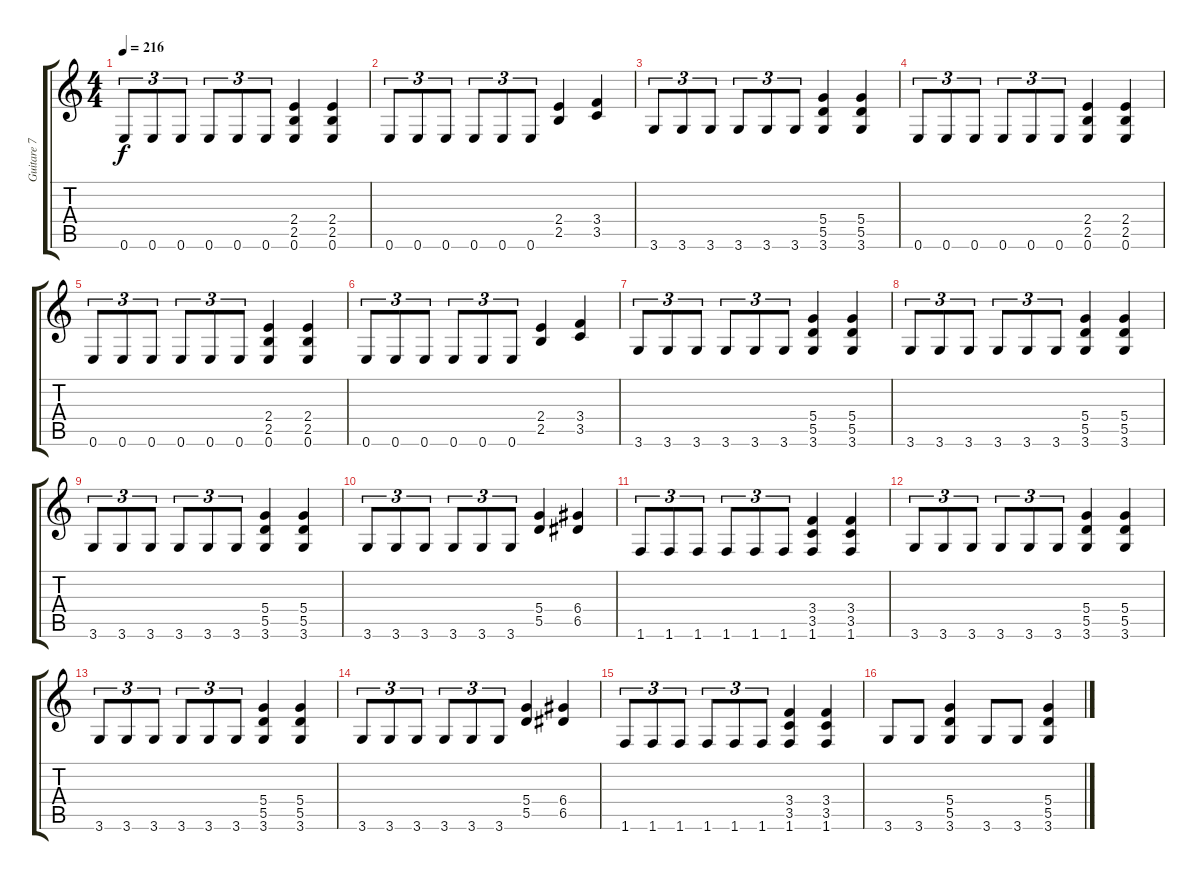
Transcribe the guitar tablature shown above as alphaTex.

\track ("Guitare 7 W / Disto" "Guitare 7 ") {instrument distortionguitar}
\staff {score tabs}
\tuning (E4 B3 G3 D3 A2 E2) {hide}
\ts (4 4)
\tempo 216
\clef g2
\ks c
0.6.8{tu (3 2) dy f} 0.6.8{tu (3 2)} 0.6.8{tu (3 2)} 0.6.8{tu (3 2)} 0.6.8{tu (3 2)} 0.6.8{tu (3 2)} (2.4 2.5 0.6).4 (2.4 2.5 0.6).4 |
0.6.8{tu (3 2)} 0.6.8{tu (3 2)} 0.6.8{tu (3 2)} 0.6.8{tu (3 2)} 0.6.8{tu (3 2)} 0.6.8{tu (3 2)} (2.4 2.5).4 (3.4 3.5).4 |
3.6.8{tu (3 2)} 3.6.8{tu (3 2)} 3.6.8{tu (3 2)} 3.6.8{tu (3 2)} 3.6.8{tu (3 2)} 3.6.8{tu (3 2)} (5.4 5.5 3.6).4 (5.4 5.5 3.6).4 |
0.6.8{tu (3 2)} 0.6.8{tu (3 2)} 0.6.8{tu (3 2)} 0.6.8{tu (3 2)} 0.6.8{tu (3 2)} 0.6.8{tu (3 2)} (2.4 2.5 0.6).4 (2.4 2.5 0.6).4 |
0.6.8{tu (3 2)} 0.6.8{tu (3 2)} 0.6.8{tu (3 2)} 0.6.8{tu (3 2)} 0.6.8{tu (3 2)} 0.6.8{tu (3 2)} (2.4 2.5 0.6).4 (2.4 2.5 0.6).4 |
0.6.8{tu (3 2)} 0.6.8{tu (3 2)} 0.6.8{tu (3 2)} 0.6.8{tu (3 2)} 0.6.8{tu (3 2)} 0.6.8{tu (3 2)} (2.4 2.5).4 (3.4 3.5).4 |
3.6.8{tu (3 2)} 3.6.8{tu (3 2)} 3.6.8{tu (3 2)} 3.6.8{tu (3 2)} 3.6.8{tu (3 2)} 3.6.8{tu (3 2)} (5.4 5.5 3.6).4 (5.4 5.5 3.6).4 |
3.6.8{tu (3 2)} 3.6.8{tu (3 2)} 3.6.8{tu (3 2)} 3.6.8{tu (3 2)} 3.6.8{tu (3 2)} 3.6.8{tu (3 2)} (5.4 5.5 3.6).4 (5.4 5.5 3.6).4 |
3.6.8{tu (3 2)} 3.6.8{tu (3 2)} 3.6.8{tu (3 2)} 3.6.8{tu (3 2)} 3.6.8{tu (3 2)} 3.6.8{tu (3 2)} (5.4 5.5 3.6).4 (5.4 5.5 3.6).4 |
3.6.8{tu (3 2)} 3.6.8{tu (3 2)} 3.6.8{tu (3 2)} 3.6.8{tu (3 2)} 3.6.8{tu (3 2)} 3.6.8{tu (3 2)} (5.4 5.5).4 (6.4 6.5).4 |
1.6.8{tu (3 2)} 1.6.8{tu (3 2)} 1.6.8{tu (3 2)} 1.6.8{tu (3 2)} 1.6.8{tu (3 2)} 1.6.8{tu (3 2)} (3.4 3.5 1.6).4 (3.4 3.5 1.6).4 |
3.6.8{tu (3 2)} 3.6.8{tu (3 2)} 3.6.8{tu (3 2)} 3.6.8{tu (3 2)} 3.6.8{tu (3 2)} 3.6.8{tu (3 2)} (5.4 5.5 3.6).4 (5.4 5.5 3.6).4 |
3.6.8{tu (3 2)} 3.6.8{tu (3 2)} 3.6.8{tu (3 2)} 3.6.8{tu (3 2)} 3.6.8{tu (3 2)} 3.6.8{tu (3 2)} (5.4 5.5 3.6).4 (5.4 5.5 3.6).4 |
3.6.8{tu (3 2)} 3.6.8{tu (3 2)} 3.6.8{tu (3 2)} 3.6.8{tu (3 2)} 3.6.8{tu (3 2)} 3.6.8{tu (3 2)} (5.4 5.5).4 (6.4 6.5).4 |
1.6.8{tu (3 2)} 1.6.8{tu (3 2)} 1.6.8{tu (3 2)} 1.6.8{tu (3 2)} 1.6.8{tu (3 2)} 1.6.8{tu (3 2)} (3.4 3.5 1.6).4 (3.4 3.5 1.6).4 |
3.6.8 3.6.8 (5.4 5.5 3.6).4 3.6.8 3.6.8 (5.4 5.5 3.6).4
